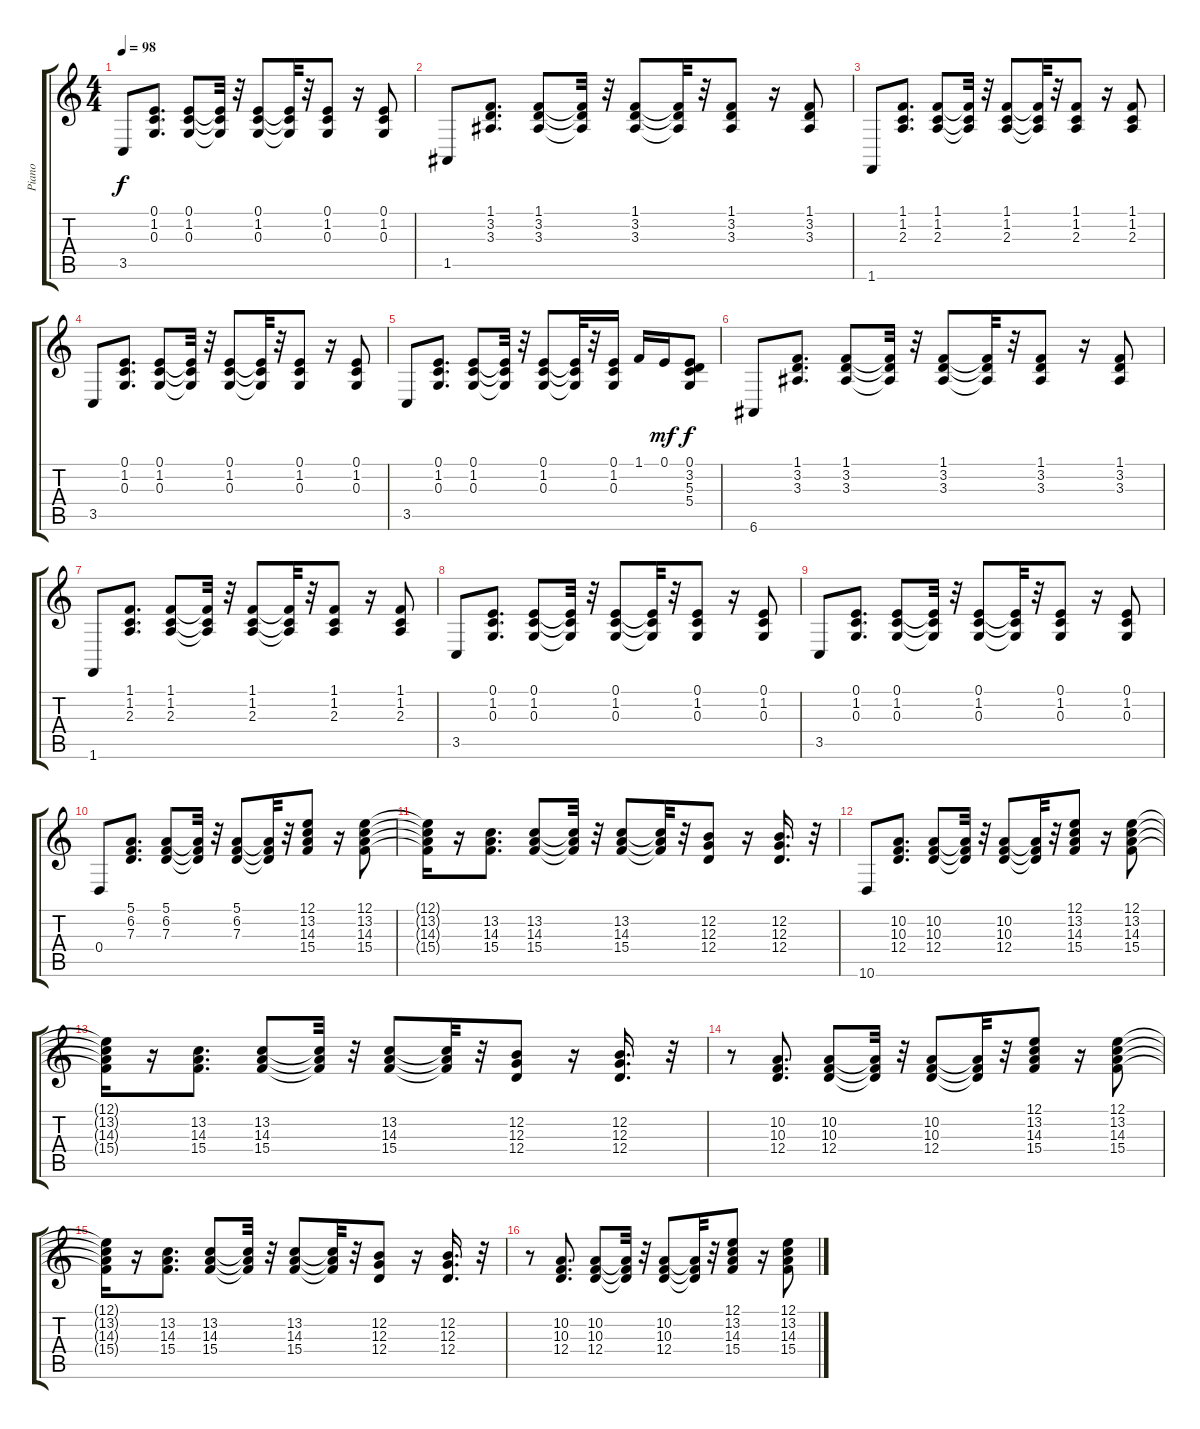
\track ("Piano" "Piano") {instrument acousticgrandpiano}
\staff {score tabs}
\tuning (E4 B3 G3 D3 A2 E2) {hide}
\ts (4 4)
\tempo 98
\clef g2
\ks c
3.5.8{dy f} (0.1 1.2 0.3).8{d} (0.1 1.2 0.3).8 (0.1{t} 1.2{t} 0.3{t}).32 r.32 (0.1 1.2 0.3).8 (0.1{t} 1.2{t} 0.3{t}).32 r.32 (0.1 1.2 0.3).8 r.16 (0.1 1.2 0.3).8 |
1.5.8 (1.1 3.2 3.3).8{d} (1.1 3.2 3.3).8 (1.1{t} 3.2{t} 3.3{t}).32 r.32 (1.1 3.2 3.3).8 (1.1{t} 3.2{t} 3.3{t}).32 r.32 (1.1 3.2 3.3).8 r.16 (1.1 3.2 3.3).8 |
1.6.8 (1.1 1.2 2.3).8{d} (1.1 1.2 2.3).8 (1.1{t} 1.2{t} 2.3{t}).32 r.32 (1.1 1.2 2.3).8 (1.1{t} 1.2{t} 2.3{t}).32 r.32 (1.1 1.2 2.3).8 r.16 (1.1 1.2 2.3).8 |
3.5.8 (0.1 1.2 0.3).8{d} (0.1 1.2 0.3).8 (0.1{t} 1.2{t} 0.3{t}).32 r.32 (0.1 1.2 0.3).8 (0.1{t} 1.2{t} 0.3{t}).32 r.32 (0.1 1.2 0.3).8 r.16 (0.1 1.2 0.3).8 |
3.5.8 (0.1 1.2 0.3).8{d} (0.1 1.2 0.3).8 (0.1{t} 1.2{t} 0.3{t}).32 r.32 (0.1 1.2 0.3).8 (0.1{t} 1.2{t} 0.3{t}).32 r.32 (0.1 1.2 0.3).16 1.1.16 0.1.16{dy mf} (0.1 3.2 5.3 5.4).8{dy f} |
6.6.8 (1.1 3.2 3.3).8{d} (1.1 3.2 3.3).8 (1.1{t} 3.2{t} 3.3{t}).32 r.32 (1.1 3.2 3.3).8 (1.1{t} 3.2{t} 3.3{t}).32 r.32 (1.1 3.2 3.3).8 r.16 (1.1 3.2 3.3).8 |
1.6.8 (1.1 1.2 2.3).8{d} (1.1 1.2 2.3).8 (1.1{t} 1.2{t} 2.3{t}).32 r.32 (1.1 1.2 2.3).8 (1.1{t} 1.2{t} 2.3{t}).32 r.32 (1.1 1.2 2.3).8 r.16 (1.1 1.2 2.3).8 |
3.5.8 (0.1 1.2 0.3).8{d} (0.1 1.2 0.3).8 (0.1{t} 1.2{t} 0.3{t}).32 r.32 (0.1 1.2 0.3).8 (0.1{t} 1.2{t} 0.3{t}).32 r.32 (0.1 1.2 0.3).8 r.16 (0.1 1.2 0.3).8 |
3.5.8 (0.1 1.2 0.3).8{d} (0.1 1.2 0.3).8 (0.1{t} 1.2{t} 0.3{t}).32 r.32 (0.1 1.2 0.3).8 (0.1{t} 1.2{t} 0.3{t}).32 r.32 (0.1 1.2 0.3).8 r.16 (0.1 1.2 0.3).8 |
0.4.8 (5.1 6.2 7.3).8{d} (5.1 6.2 7.3).8 (5.1{t} 6.2{t} 7.3{t}).32 r.32 (5.1 6.2 7.3).8 (5.1{t} 6.2{t} 7.3{t}).32 r.32 (12.1 13.2 14.3 15.4).8 r.16 (12.1 13.2 14.3 15.4).8 |
(12.1{t} 13.2{t} 14.3{t} 15.4{t}).16 r.16 (13.2 14.3 15.4).8{d} (13.2 14.3 15.4).8 (13.2{t} 14.3{t} 15.4{t}).32 r.32 (13.2 14.3 15.4).8 (13.2{t} 14.3{t} 15.4{t}).32 r.32 (12.2 12.3 12.4).8 r.16 (12.2 12.3 12.4).16{d} r.32 |
10.6.8 (10.2 10.3 12.4).8{d} (10.2 10.3 12.4).8 (10.2{t} 10.3{t} 12.4{t}).32 r.32 (10.2 10.3 12.4).8 (10.2{t} 10.3{t} 12.4{t}).32 r.32 (12.1 13.2 14.3 15.4).8 r.16 (12.1 13.2 14.3 15.4).8 |
(12.1{t} 13.2{t} 14.3{t} 15.4{t}).16 r.16 (13.2 14.3 15.4).8{d} (13.2 14.3 15.4).8 (13.2{t} 14.3{t} 15.4{t}).32 r.32 (13.2 14.3 15.4).8 (13.2{t} 14.3{t} 15.4{t}).32 r.32 (12.2 12.3 12.4).8 r.16 (12.2 12.3 12.4).16{d} r.32 |
r.8 (10.2 10.3 12.4).8{d} (10.2 10.3 12.4).8 (10.2{t} 10.3{t} 12.4{t}).32 r.32 (10.2 10.3 12.4).8 (10.2{t} 10.3{t} 12.4{t}).32 r.32 (12.1 13.2 14.3 15.4).8 r.16 (12.1 13.2 14.3 15.4).8 |
(12.1{t} 13.2{t} 14.3{t} 15.4{t}).16 r.16 (13.2 14.3 15.4).8{d} (13.2 14.3 15.4).8 (13.2{t} 14.3{t} 15.4{t}).32 r.32 (13.2 14.3 15.4).8 (13.2{t} 14.3{t} 15.4{t}).32 r.32 (12.2 12.3 12.4).8 r.16 (12.2 12.3 12.4).16{d} r.32 |
r.8 (10.2 10.3 12.4).8{d} (10.2 10.3 12.4).8 (10.2{t} 10.3{t} 12.4{t}).32 r.32 (10.2 10.3 12.4).8 (10.2{t} 10.3{t} 12.4{t}).32 r.32 (12.1 13.2 14.3 15.4).8 r.16 (12.1 13.2 14.3 15.4).8
